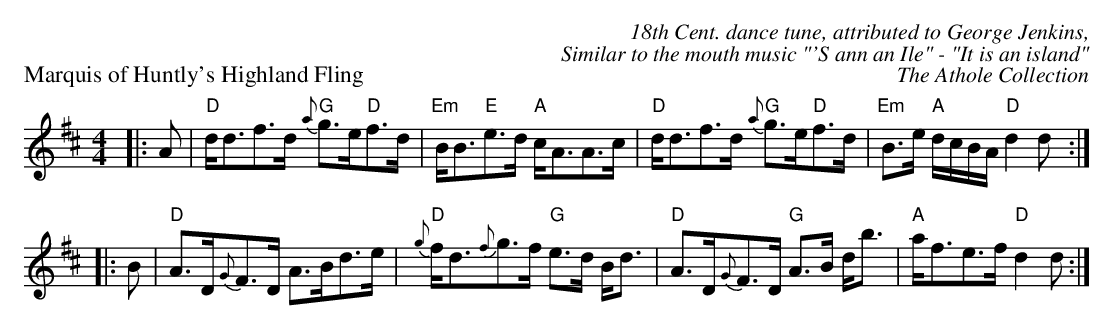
X:1
P:Marquis of Huntly's Highland Fling
C:18th Cent. dance tune, attributed to George Jenkins,
C:Similar to the mouth music "'S ann an Ile" - "It is an island"
C:The Athole Collection
M:4/4
K:D
L: 1/8
|: A| "D" d<df>d "G"{a}g>e"D"f>d| "Em" B<B"E"e>d "A" c<AA>c| \
  "D" d<df>d "G"{a}g>e"D"f>d| "Em" B>e "A" d/c/B/A/ "D" d2 d :|
|:B | "D" A>D{G}F>D A>Bd>e| "D"{g}f<d{f}g>f "G"e>d B<d| \
  "D"A>D{G}F>D "G"A>B d<b |"A"a<fe>f "D"d2 d :|
